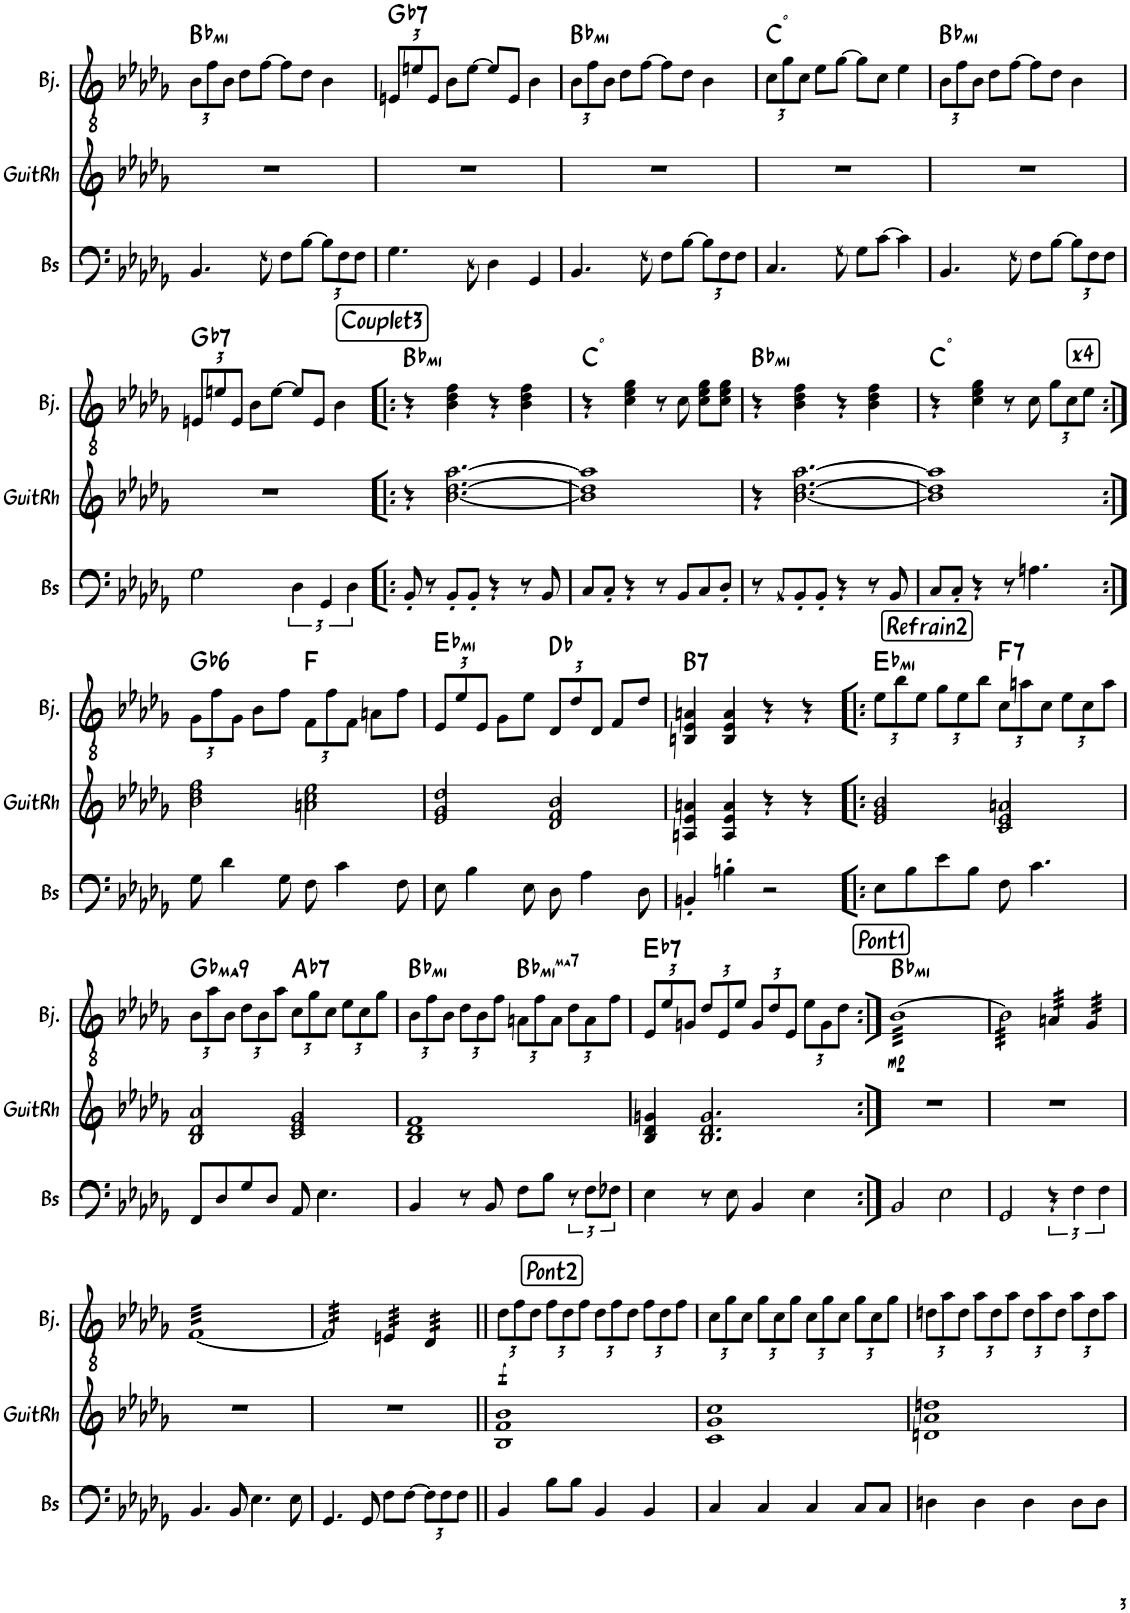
**kern	**kern	**kern	**dynam	**harte
*part3	*part2	*part1	*part1	*part1
*staff3	*staff2	*staff1	*staff1	*
*I"Contrebass	*I"Guitare Rhodes	*I"Banjo	*	*
*	*I'GuitRh	*I'Bj.	*	*
!!LO:PB:g=z
*clefF4	*clefG2	*clefGv2	*	*
*Trd7c12	*	*Trd7c12	*	*
*k[b-e-a-d-g-]	*k[b-e-a-d-g-]	*k[b-e-a-d-g-]	*	*
*M4/4	*M4/4	*M4/4	*	*
*	*	*Xbrackettup	*	*
=45	=45	=45	=45	=45
!	!	!	!	!LO:H:kt=mi
4.BB-/	1r	12B-\L	.	Bb:min
.	.	12f\	.	.
.	.	12B-\J	.	.
.	.	8d-\L	.	.
8F\	.	[8f\J	.	.
8F\L	.	8f\L]	.	.
[8B-\J	.	8d-\J	.	.
*Xbrackettup	*	*	*	*
12B-\L]	.	4B-\	.	.
12F\	.	.	.	.
12F\J	.	.	.	.
=46	=46	=46	=46	=46
!	!	!	!	!LO:H:kt=7
4.G-\	1r	12En/L	.	Gb:7
.	.	12en/	.	.
.	.	12E/J	.	.
.	.	8B-\L	.	.
8D-\	.	[8e\J	.	.
4D-\	.	8e/L]	.	.
.	.	8E/J	.	.
4GG-/	.	4B-\	.	.
=47	=47	=47	=47	=47
!	!	!	!	!LO:H:kt=mi
4.BB-/	1r	12B-\L	.	Bb:min
.	.	12f\	.	.
.	.	12B-\J	.	.
.	.	8d-\L	.	.
8F\	.	[8f\J	.	.
8F\L	.	8f\L]	.	.
[8B-\J	.	8d-\J	.	.
12B-\L]	.	4B-\	.	.
12F\	.	.	.	.
12F\J	.	.	.	.
=48	=48	=48	=48	=48
!	!	!	!	!LO:H:kt=°
4.C/	1r	12c\L	.	.
.	.	12g-\	.	.
.	.	12c\J	.	.
.	.	8e-\L	.	.
8G-\	.	[8g-\J	.	.
8G-\L	.	8g-\L]	.	.
[8c\J	.	8c\J	.	.
4c\]	.	4e-\	.	.
=49	=49	=49	=49	=49
!	!	!	!	!LO:H:kt=mi
4.BB-/	1r	12B-\L	.	Bb:min
.	.	12f\	.	.
.	.	12B-\J	.	.
.	.	8d-\L	.	.
8F\	.	[8f\J	.	.
8F\L	.	8f\L]	.	.
[8B-\J	.	8d-\J	.	.
12B-\L]	.	4B-\	.	.
12F\	.	.	.	.
12F\J	.	.	.	.
!!LO:LB:g=z
=50	=50	=50	=50	=50
!	!	!	!	!LO:H:kt=7
2G-\	1r	12En/L	.	Gb:7
.	.	12en/	.	.
.	.	12E/J	.	.
.	.	8B-\L	.	.
.	.	[8e\J	.	.
*brackettup	*	*	*	*
6D-\	.	8e/L]	.	.
.	.	8E/J	.	.
6GG-/	.	.	.	.
.	.	4B-\	.	.
6D-\	.	.	.	.
!!LO:REH:place=s1:a:B:rj:fs=14:t=Couplet3
=51!|:	=51!|:	=51!|:	=51!|:	=51!|:
!	!	!	!	!LO:H:kt=mi
8BB-'/	4r	4r	.	Bb:min
8r	.	.	.	.
8BB-'/L	[2.b-\ [2.dd-\ [2.aa-\	4B-\ 4d-\ 4f\	.	.
8BB-'/J	.	.	.	.
4r	.	4r	.	.
8r	.	4B-\ 4d-\ 4f\	.	.
8BB-/	.	.	.	.
=52	=52	=52	=52	=52
!	!	!	!	!LO:H:kt=°
8C/L	1b-] 1dd-] 1aa-]	4r	.	.
8C'/J	.	.	.	.
4r	.	4c\ 4e-\ 4g-\	.	.
8r	.	8r	.	.
8BB-/L	.	8c\	.	.
8C/	.	8c\ 8e-\ 8g-\L	.	.
8D-'/J	.	8c\ 8e-\ 8g-\J	.	.
=53	=53	=53	=53	=53
!	!	!	!	!LO:H:kt=mi
8r	4r	4r	.	Bb:min
8BB-/L	.	.	.	.
8BB-'/	[2.b-\ [2.dd-\ [2.aa-\	4B-\ 4d-\ 4f\	.	.
8BB-'/J	.	.	.	.
4r	.	4r	.	.
8r	.	4B-\ 4d-\ 4f\	.	.
8BB-/	.	.	.	.
!!LO:REH:place=s1:a:B:rj:fs=14:t=x4:qo=3.6666666666666665
=54	=54	=54	=54	=54
!	!	!	!	!LO:H:kt=°
8C/L	1b-] 1dd-] 1aa-]	4r	.	.
8C'/J	.	.	.	.
4r	.	4c\ 4e-\ 4g-\	.	.
8r	.	8r	.	.
4.An\	.	8c\	.	.
.	.	12g-\L	.	.
.	.	12c\	.	.
.	.	12e-\J	.	.
!!LO:LB:g=z
=55:|!	=55:|!	=55:|!	=55:|!	=55:|!
!	!	!	!	!LO:H:kt=6
8G-\	2b-\ 2dd-\ 2ff\	12G-\L	.	Gb:maj6
.	.	12f\	.	.
4d-\	.	.	.	.
.	.	12G-\J	.	.
.	.	8B-\L	.	.
8G-\	.	8f\J	.	.
8F\	2an\ 2cc\ 2ee-\	12F\L	.	F:maj
.	.	12f\	.	.
4c\	.	.	.	.
.	.	12F\J	.	.
.	.	8An\L	.	.
8F\	.	8f\J	.	.
=56	=56	=56	=56	=56
!	!	!	!	!LO:H:kt=mi
8E-\	2e-/ 2g-/ 2dd-/	12E-/L	.	Eb:min
.	.	12e-/	.	.
4B-\	.	.	.	.
.	.	12E-/J	.	.
.	.	8G-\L	.	.
8E-\	.	8e-\J	.	.
8D-\	2d-/ 2f/ 2b-/	12D-/L	.	Db:maj
.	.	12d-/	.	.
4A-\	.	.	.	.
.	.	12D-/J	.	.
.	.	8F/L	.	.
8D-\	.	8d-/J	.	.
=57	=57	=57	=57	=57
!	!	!	!	!LO:H:kt=7
4BBn'/	4An/ 4e-/ 4an/	4BBn/ 4E-/ 4An/	.	B:7
4Bn'\	4A/ 4e-/ 4a/	4BB/ 4E-/ 4A/	.	.
2r	4r	4r	.	.
.	4r	4r	.	.
!!LO:REH:place=s1:a:B:rj:fs=14:t=Refrain2
=58!|:	=58!|:	=58!|:	=58!|:	=58!|:
!	!	!	!	!LO:H:kt=mi
8E-\L	2e-/ 2g-/ 2b-/	12e-\L	.	Eb:min
.	.	12b-\	.	.
8B-\	.	.	.	.
.	.	12e-\J	.	.
8e-\	.	12g-\L	.	.
.	.	12e-\	.	.
8B-\J	.	.	.	.
.	.	12b-\J	.	.
!	!	!	!	!LO:H:kt=7
8F\	2c/ 2e-/ 2an/	12c\L	.	F:7
.	.	12an\	.	.
4.c\	.	.	.	.
.	.	12c\J	.	.
.	.	12e-\L	.	.
.	.	12c\	.	.
.	.	12a\J	.	.
!!LO:LB:g=z
=59	=59	=59	=59	=59
!	!	!	!	!LO:H:kt=ma9
8FF/L	2B-/ 2d-/ 2a-/	12B-\L	.	Gb:maj9
.	.	12a-\	.	.
8D-/	.	.	.	.
.	.	12B-\J	.	.
8G-/	.	12d-\L	.	.
.	.	12B-\	.	.
8D-/J	.	.	.	.
.	.	12a-\J	.	.
!	!	!	!	!LO:H:kt=7
8AA-/	2c/ 2e-/ 2g-/	12c\L	.	Ab:7
.	.	12g-\	.	.
4.E-\	.	.	.	.
.	.	12c\J	.	.
.	.	12e-\L	.	.
.	.	12c\	.	.
.	.	12g-\J	.	.
=60	=60	=60	=60	=60
!	!	!	!	!LO:H:kt=mi
4BB-/	1B- 1d- 1f	12B-\L	.	Bb:min
.	.	12f\	.	.
.	.	12B-\J	.	.
8r	.	12d-\L	.	.
.	.	12B-\	.	.
8BB-/	.	.	.	.
.	.	12f\J	.	.
!	!	!	!	!LO:H:kt=mima7
8F\L	.	12An\L	.	Bb:minmaj7
.	.	12f\	.	.
8B-\J	.	.	.	.
.	.	12A\J	.	.
12r	.	12d-\L	.	.
12F\L	.	12A\	.	.
12F-X\J	.	12f\J	.	.
=61	=61	=61	=61	=61
!	!	!	!	!LO:H:kt=7
4E-\	4B-/ 4d-/ 4gn/	12E-/L	.	Eb:7
.	.	12e-/	.	.
.	.	12Gn/J	.	.
8r	2.B-/ 2.d-/ 2.g/	12d-/L	.	.
.	.	12E-/	.	.
8E-\	.	.	.	.
.	.	12e-/J	.	.
4BB-/	.	12G/L	.	.
.	.	12d-/	.	.
.	.	12E-/J	.	.
4E-\	.	12e-\L	.	.
.	.	12G\	.	.
.	.	12d-\J	.	.
!!LO:REH:place=s1:a:B:rj:fs=14:t=Pont1
=62:|!	=62:|!	=62:|!	=62:|!	=62:|!
!	!	!	!LO:DY:b	!LO:H:kt=mi
*	*	*tremolo	*	*
2BB-/	1r	[32B-LLL	mp	Bb:min
.	.	32B-	.	.
.	.	32B-	.	.
.	.	32B-	.	.
.	.	32B-	.	.
.	.	32B-	.	.
.	.	32B-	.	.
.	.	32B-	.	.
.	.	32B-	.	.
.	.	32B-	.	.
.	.	32B-	.	.
.	.	32B-	.	.
.	.	32B-	.	.
.	.	32B-	.	.
.	.	32B-	.	.
.	.	32B-	.	.
2E-\	.	32B-	.	.
.	.	32B-	.	.
.	.	32B-	.	.
.	.	32B-	.	.
.	.	32B-	.	.
.	.	32B-	.	.
.	.	32B-	.	.
.	.	32B-	.	.
.	.	32B-	.	.
.	.	32B-	.	.
.	.	32B-	.	.
.	.	32B-	.	.
.	.	32B-	.	.
.	.	32B-	.	.
.	.	32B-	.	.
.	.	32B-JJJ	.	.
=63	=63	=63	=63	=63
2GG-/	1r	32B-\]LLL	.	.
.	.	32B-\	.	.
.	.	32B-\	.	.
.	.	32B-\	.	.
.	.	32B-\	.	.
.	.	32B-\	.	.
.	.	32B-\	.	.
.	.	32B-\	.	.
.	.	32B-\	.	.
.	.	32B-\	.	.
.	.	32B-\	.	.
.	.	32B-\	.	.
.	.	32B-\	.	.
.	.	32B-\	.	.
.	.	32B-\	.	.
.	.	32B-\JJJ	.	.
6r	.	32An/LLL	.	.
.	.	32An/	.	.
.	.	32An/	.	.
.	.	32An/	.	.
.	.	32An/	.	.
.	.	32An/	.	.
6F\	.	.	.	.
.	.	32An/	.	.
.	.	32An/JJJ	.	.
.	.	32G-/LLL	.	.
.	.	32G-/	.	.
.	.	32G-/	.	.
6F\	.	.	.	.
.	.	32G-/	.	.
.	.	32G-/	.	.
.	.	32G-/	.	.
.	.	32G-/	.	.
.	.	32G-/JJJ	.	.
!!LO:LB:g=z
=64	=64	=64	=64	=64
4.BB-/	1r	[32FLLL	.	.
.	.	32F	.	.
.	.	32F	.	.
.	.	32F	.	.
.	.	32F	.	.
.	.	32F	.	.
.	.	32F	.	.
.	.	32F	.	.
.	.	32F	.	.
.	.	32F	.	.
.	.	32F	.	.
.	.	32F	.	.
8BB-/	.	32F	.	.
.	.	32F	.	.
.	.	32F	.	.
.	.	32F	.	.
4.E-\	.	32F	.	.
.	.	32F	.	.
.	.	32F	.	.
.	.	32F	.	.
.	.	32F	.	.
.	.	32F	.	.
.	.	32F	.	.
.	.	32F	.	.
.	.	32F	.	.
.	.	32F	.	.
.	.	32F	.	.
.	.	32F	.	.
8E-\	.	32F	.	.
.	.	32F	.	.
.	.	32F	.	.
.	.	32FJJJ	.	.
=65	=65	=65	=65	=65
4.GG-/	1r	32F/]LLL	.	.
.	.	32F/	.	.
.	.	32F/	.	.
.	.	32F/	.	.
.	.	32F/	.	.
.	.	32F/	.	.
.	.	32F/	.	.
.	.	32F/	.	.
.	.	32F/	.	.
.	.	32F/	.	.
.	.	32F/	.	.
.	.	32F/	.	.
8GG-/	.	32F/	.	.
.	.	32F/	.	.
.	.	32F/	.	.
.	.	32F/JJJ	.	.
8F\L	.	32En/LLL	.	.
.	.	32En/	.	.
.	.	32En/	.	.
.	.	32En/	.	.
[8F\J	.	32En/	.	.
.	.	32En/	.	.
.	.	32En/	.	.
.	.	32En/JJJ	.	.
*Xbrackettup	*	*	*	*
12F\L]	.	32D-/LLL	.	.
.	.	32D-/	.	.
.	.	32D-/	.	.
12F\	.	.	.	.
.	.	32D-/	.	.
.	.	32D-/	.	.
.	.	32D-/	.	.
12F\J	.	.	.	.
.	.	32D-/	.	.
.	.	32D-/JJJ	.	.
*	*	*Xtremolo	*	*
!!LO:REH:place=s1:a:B:rj:fs=14:t=Pont2
=66||	=66||	=66||	=66||	=66||
!	!	!	!LO:DY:b	!
4BB-/	1B- 1f 1b-	12d-\L	f	.
.	.	12f\	.	.
.	.	12d-\J	.	.
8B-\L	.	12f\L	.	.
.	.	12d-\	.	.
8B-\J	.	.	.	.
.	.	12f\J	.	.
4BB-/	.	12d-\L	.	.
.	.	12f\	.	.
.	.	12d-\J	.	.
4BB-/	.	12f\L	.	.
.	.	12d-\	.	.
.	.	12f\J	.	.
=67	=67	=67	=67	=67
4C/	1c 1g- 1cc	12c\L	.	.
.	.	12g-\	.	.
.	.	12c\J	.	.
4C/	.	12g-\L	.	.
.	.	12c\	.	.
.	.	12g-\J	.	.
4C/	.	12c\L	.	.
.	.	12g-\	.	.
.	.	12c\J	.	.
8C/L	.	12g-\L	.	.
.	.	12c\	.	.
8C/J	.	.	.	.
.	.	12g-\J	.	.
=68	=68	=68	=68	=68
4Dn\	1dn 1a- 1ddn	12dn\L	.	.
.	.	12a-\	.	.
.	.	12d\J	.	.
4D\	.	12a-\L	.	.
.	.	12d\	.	.
.	.	12a-\J	.	.
4D\	.	12d\L	.	.
.	.	12a-\	.	.
.	.	12d\J	.	.
8D\L	.	12a-\L	.	.
.	.	12d\	.	.
8D\J	.	.	.	.
.	.	12a-\J	.	.
=	=	=	=	=
*-	*-	*-	*-	*-
